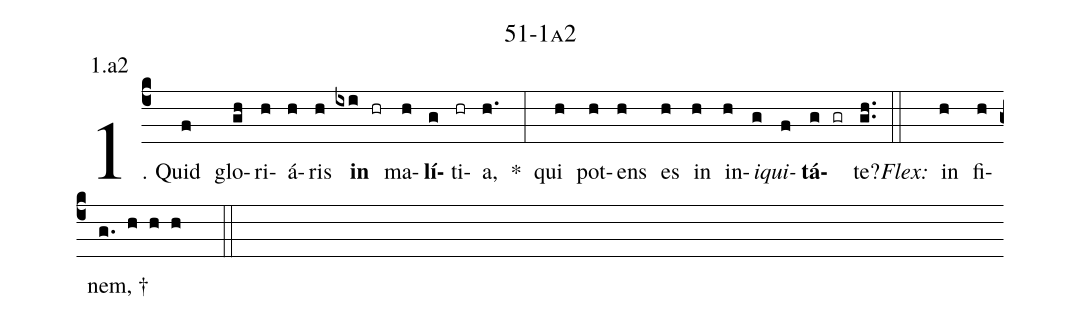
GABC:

name: 51-1a2;
annotation: 1.a2;
%%
(c4)1. Quid(f) glo(gh)ri(h)á(h)ris(h) <b>in</b>(ixi hr) ma(h)<b>lí</b>(g)ti(hr)a,(h.) *(:) qui(h) pot(h)ens(h) es(h) in(h) in(h)<i>i</i>(g)<i>qui</i>(f)<b>tá</b>(g gr)te?(gh..) (::)
<i>Flex:</i>()  in(h) fi(h)nem, †(g. h h h  ::)
